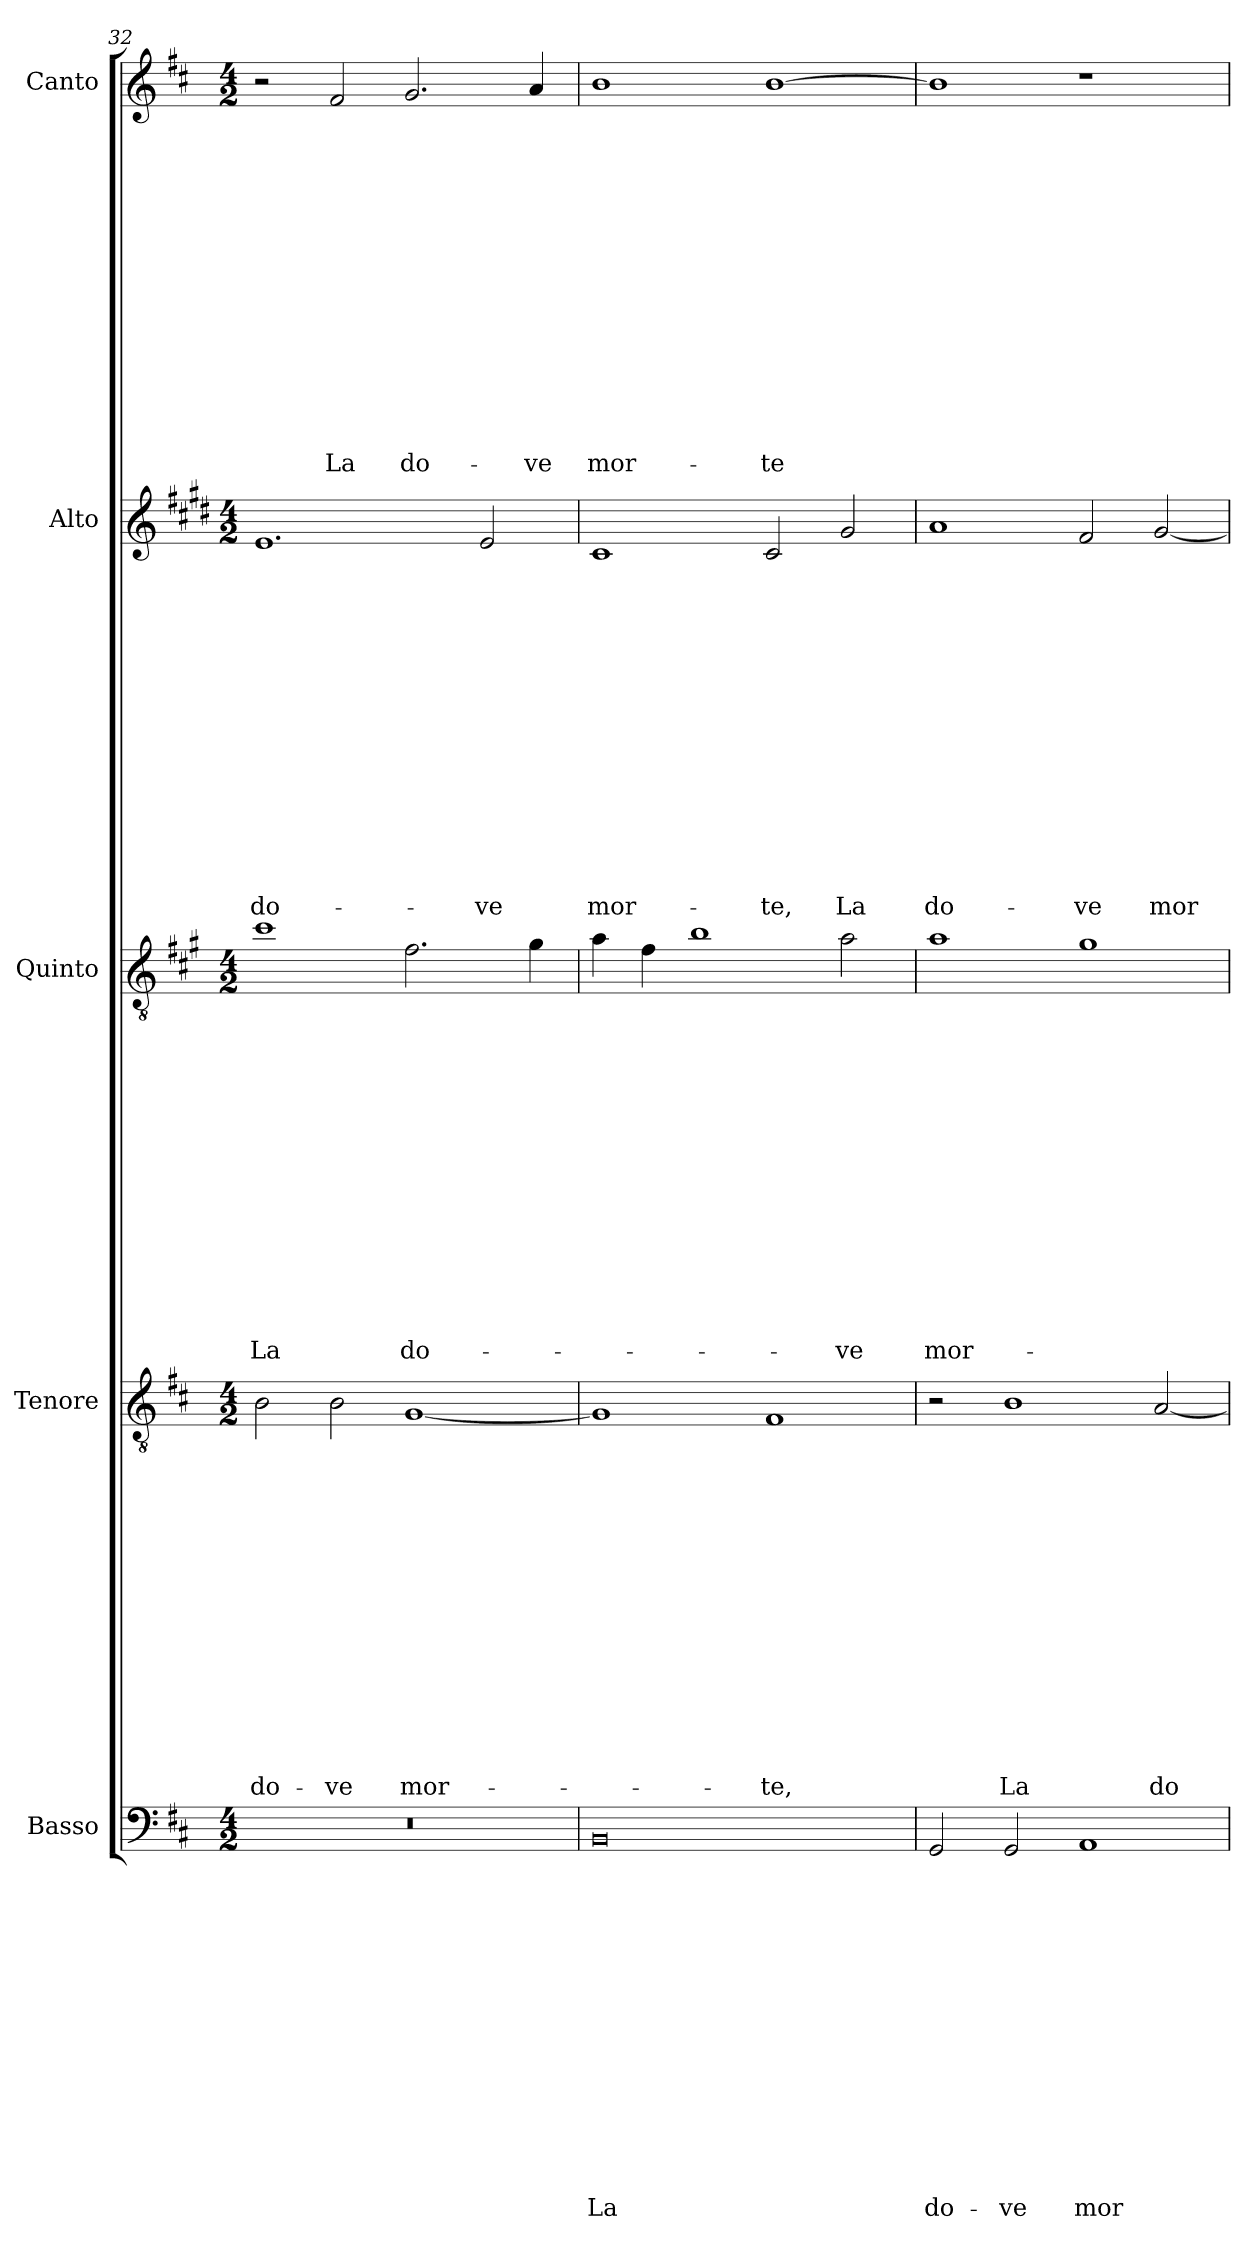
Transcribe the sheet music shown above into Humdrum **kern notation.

**kern	**text	**text	**text	**text	**text	**text	**text	**text	**text	**text	**text	**text	**text	**text	**text	**kern	**text	**text	**text	**text	**text	**text	**text	**text	**text	**text	**text	**text	**text	**text	**text	**kern	**text	**text	**text	**text	**text	**text	**text	**text	**text	**text	**text	**text	**text	**text	**text	**kern	**text	**text	**text	**text	**text	**text	**text	**text	**text	**text	**text	**text	**text	**text	**text	**kern	**text	**text	**text	**text	**text	**text	**text	**text	**text	**text	**text	**text	**text	**text	**text
*part5	*part5	*part5	*part5	*part5	*part5	*part5	*part5	*part5	*part5	*part5	*part5	*part5	*part5	*part5	*part5	*part4	*part4	*part4	*part4	*part4	*part4	*part4	*part4	*part4	*part4	*part4	*part4	*part4	*part4	*part4	*part4	*part3	*part3	*part3	*part3	*part3	*part3	*part3	*part3	*part3	*part3	*part3	*part3	*part3	*part3	*part3	*part3	*part2	*part2	*part2	*part2	*part2	*part2	*part2	*part2	*part2	*part2	*part2	*part2	*part2	*part2	*part2	*part2	*part1	*part1	*part1	*part1	*part1	*part1	*part1	*part1	*part1	*part1	*part1	*part1	*part1	*part1	*part1	*part1
*staff5	*staff5	*staff5	*staff5	*staff5	*staff5	*staff5	*staff5	*staff5	*staff5	*staff5	*staff5	*staff5	*staff5	*staff5	*staff5	*staff4	*staff4	*staff4	*staff4	*staff4	*staff4	*staff4	*staff4	*staff4	*staff4	*staff4	*staff4	*staff4	*staff4	*staff4	*staff4	*staff3	*staff3	*staff3	*staff3	*staff3	*staff3	*staff3	*staff3	*staff3	*staff3	*staff3	*staff3	*staff3	*staff3	*staff3	*staff3	*staff2	*staff2	*staff2	*staff2	*staff2	*staff2	*staff2	*staff2	*staff2	*staff2	*staff2	*staff2	*staff2	*staff2	*staff2	*staff2	*staff1	*staff1	*staff1	*staff1	*staff1	*staff1	*staff1	*staff1	*staff1	*staff1	*staff1	*staff1	*staff1	*staff1	*staff1	*staff1
*I"Basso	*	*	*	*	*	*	*	*	*	*	*	*	*	*	*	*I"Tenore	*	*	*	*	*	*	*	*	*	*	*	*	*	*	*	*I"Quinto	*	*	*	*	*	*	*	*	*	*	*	*	*	*	*	*I"Alto	*	*	*	*	*	*	*	*	*	*	*	*	*	*	*	*I"Canto	*	*	*	*	*	*	*	*	*	*	*	*	*	*	*
*I'B	*	*	*	*	*	*	*	*	*	*	*	*	*	*	*	*I'T	*	*	*	*	*	*	*	*	*	*	*	*	*	*	*	*	*	*	*	*	*	*	*	*	*	*	*	*	*	*	*	*I'A	*	*	*	*	*	*	*	*	*	*	*	*	*	*	*	*I'C	*	*	*	*	*	*	*	*	*	*	*	*	*	*	*
*clefF4	*	*	*	*	*	*	*	*	*	*	*	*	*	*	*	*clefGv2	*	*	*	*	*	*	*	*	*	*	*	*	*	*	*	*clefGv2	*	*	*	*	*	*	*	*	*	*	*	*	*	*	*	*clefG2	*	*	*	*	*	*	*	*	*	*	*	*	*	*	*	*clefG2	*	*	*	*	*	*	*	*	*	*	*	*	*	*	*
*	*	*	*	*	*	*	*	*	*	*	*	*	*	*	*	*	*	*	*	*	*	*	*	*	*	*	*	*	*	*	*	*ITrd4c7	*	*	*	*	*	*	*	*	*	*	*	*	*	*	*	*ITrd1c2	*	*	*	*	*	*	*	*	*	*	*	*	*	*	*	*	*	*	*	*	*	*	*	*	*	*	*	*	*	*	*
*k[f#c#]	*	*	*	*	*	*	*	*	*	*	*	*	*	*	*	*k[f#c#]	*	*	*	*	*	*	*	*	*	*	*	*	*	*	*	*k[f#c#]	*	*	*	*	*	*	*	*	*	*	*	*	*	*	*	*k[f#c#]	*	*	*	*	*	*	*	*	*	*	*	*	*	*	*	*k[f#c#]	*	*	*	*	*	*	*	*	*	*	*	*	*	*	*
*D:	*	*	*	*	*	*	*	*	*	*	*	*	*	*	*	*D:	*	*	*	*	*	*	*	*	*	*	*	*	*	*	*	*D:	*	*	*	*	*	*	*	*	*	*	*	*	*	*	*	*D:	*	*	*	*	*	*	*	*	*	*	*	*	*	*	*	*D:	*	*	*	*	*	*	*	*	*	*	*	*	*	*	*
*M4/2	*	*	*	*	*	*	*	*	*	*	*	*	*	*	*	*M4/2	*	*	*	*	*	*	*	*	*	*	*	*	*	*	*	*M4/2	*	*	*	*	*	*	*	*	*	*	*	*	*	*	*	*M4/2	*	*	*	*	*	*	*	*	*	*	*	*	*	*	*	*M4/2	*	*	*	*	*	*	*	*	*	*	*	*	*	*	*
=32	=32	=32	=32	=32	=32	=32	=32	=32	=32	=32	=32	=32	=32	=32	=32	=32	=32	=32	=32	=32	=32	=32	=32	=32	=32	=32	=32	=32	=32	=32	=32	=32	=32	=32	=32	=32	=32	=32	=32	=32	=32	=32	=32	=32	=32	=32	=32	=32	=32	=32	=32	=32	=32	=32	=32	=32	=32	=32	=32	=32	=32	=32	=32	=32	=32	=32	=32	=32	=32	=32	=32	=32	=32	=32	=32	=32	=32	=32	=32
!	!	!	!	!	!	!	!	!	!	!	!	!	!	!	!	!	!	!	!	!	!	!	!	!	!	!	!	!	!	!	!LO:LY:b	!	!	!	!	!	!	!	!	!	!	!	!	!	!	!	!LO:LY:b	!	!	!	!	!	!	!	!	!	!	!	!	!	!	!	!LO:LY:b	!	!	!	!	!	!	!	!	!	!	!	!	!	!	!	!
0r	.	.	.	.	.	.	.	.	.	.	.	.	.	.	.	2B\	.	.	.	.	.	.	.	.	.	.	.	.	.	.	do-	1f#	.	.	.	.	.	.	.	.	.	.	.	.	.	.	La	1.d	.	.	.	.	.	.	.	.	.	.	.	.	.	.	do-	2r	.	.	.	.	.	.	.	.	.	.	.	.	.	.	.
!	!	!	!	!	!	!	!	!	!	!	!	!	!	!	!	!	!	!	!	!	!	!	!	!	!	!	!	!	!	!	!LO:LY:b	!	!	!	!	!	!	!	!	!	!	!	!	!	!	!	!	!	!	!	!	!	!	!	!	!	!	!	!	!	!	!	!	!	!	!	!	!	!	!	!	!	!	!	!	!	!	!	!LO:LY:b
.	.	.	.	.	.	.	.	.	.	.	.	.	.	.	.	2B\	.	.	.	.	.	.	.	.	.	.	.	.	.	.	-ve	.	.	.	.	.	.	.	.	.	.	.	.	.	.	.	.	.	.	.	.	.	.	.	.	.	.	.	.	.	.	.	.	2f#/	.	.	.	.	.	.	.	.	.	.	.	.	.	.	La
!	!	!	!	!	!	!	!	!	!	!	!	!	!	!	!	!	!	!	!	!	!	!	!	!	!	!	!	!	!	!	!LO:LY:b	!	!	!	!	!	!	!	!	!	!	!	!	!	!	!	!LO:LY:b	!	!	!	!	!	!	!	!	!	!	!	!	!	!	!	!	!	!	!	!	!	!	!	!	!	!	!	!	!	!	!	!LO:LY:b
.	.	.	.	.	.	.	.	.	.	.	.	.	.	.	.	[1G	.	.	.	.	.	.	.	.	.	.	.	.	.	.	mor-	2.B\	.	.	.	.	.	.	.	.	.	.	.	.	.	.	do-	.	.	.	.	.	.	.	.	.	.	.	.	.	.	.	.	2.g/	.	.	.	.	.	.	.	.	.	.	.	.	.	.	do-
!	!	!	!	!	!	!	!	!	!	!	!	!	!	!	!	!	!	!	!	!	!	!	!	!	!	!	!	!	!	!	!	!	!	!	!	!	!	!	!	!	!	!	!	!	!	!	!	!	!	!	!	!	!	!	!	!	!	!	!	!	!	!	!LO:LY:b	!	!	!	!	!	!	!	!	!	!	!	!	!	!	!	!
.	.	.	.	.	.	.	.	.	.	.	.	.	.	.	.	.	.	.	.	.	.	.	.	.	.	.	.	.	.	.	.	.	.	.	.	.	.	.	.	.	.	.	.	.	.	.	.	2d/	.	.	.	.	.	.	.	.	.	.	.	.	.	.	-ve	.	.	.	.	.	.	.	.	.	.	.	.	.	.	.	.
!	!	!	!	!	!	!	!	!	!	!	!	!	!	!	!	!	!	!	!	!	!	!	!	!	!	!	!	!	!	!	!	!	!	!	!	!	!	!	!	!	!	!	!	!	!	!	!	!	!	!	!	!	!	!	!	!	!	!	!	!	!	!	!	!	!	!	!	!	!	!	!	!	!	!	!	!	!	!	!LO:LY:b
.	.	.	.	.	.	.	.	.	.	.	.	.	.	.	.	.	.	.	.	.	.	.	.	.	.	.	.	.	.	.	.	4c#\	.	.	.	.	.	.	.	.	.	.	.	.	.	.	.	.	.	.	.	.	.	.	.	.	.	.	.	.	.	.	.	4a/	.	.	.	.	.	.	.	.	.	.	.	.	.	.	-ve
!!LO:LB:g=z
=33	=33	=33	=33	=33	=33	=33	=33	=33	=33	=33	=33	=33	=33	=33	=33	=33	=33	=33	=33	=33	=33	=33	=33	=33	=33	=33	=33	=33	=33	=33	=33	=33	=33	=33	=33	=33	=33	=33	=33	=33	=33	=33	=33	=33	=33	=33	=33	=33	=33	=33	=33	=33	=33	=33	=33	=33	=33	=33	=33	=33	=33	=33	=33	=33	=33	=33	=33	=33	=33	=33	=33	=33	=33	=33	=33	=33	=33	=33	=33
!	!	!	!	!	!	!	!	!	!	!	!	!	!	!	!LO:LY:b	!	!	!	!	!	!	!	!	!	!	!	!	!	!	!	!	!	!	!	!	!	!	!	!	!	!	!	!	!	!	!	!	!	!	!	!	!	!	!	!	!	!	!	!	!	!	!	!LO:LY:b	!	!	!	!	!	!	!	!	!	!	!	!	!	!	!	!LO:LY:b
0BB	.	.	.	.	.	.	.	.	.	.	.	.	.	.	La	1G]	.	.	.	.	.	.	.	.	.	.	.	.	.	.	.	4d\	.	.	.	.	.	.	.	.	.	.	.	.	.	.	.	1B	.	.	.	.	.	.	.	.	.	.	.	.	.	.	mor-	1b	.	.	.	.	.	.	.	.	.	.	.	.	.	.	mor-
.	.	.	.	.	.	.	.	.	.	.	.	.	.	.	.	.	.	.	.	.	.	.	.	.	.	.	.	.	.	.	.	4B\	.	.	.	.	.	.	.	.	.	.	.	.	.	.	.	.	.	.	.	.	.	.	.	.	.	.	.	.	.	.	.	.	.	.	.	.	.	.	.	.	.	.	.	.	.	.	.
.	.	.	.	.	.	.	.	.	.	.	.	.	.	.	.	.	.	.	.	.	.	.	.	.	.	.	.	.	.	.	.	1e	.	.	.	.	.	.	.	.	.	.	.	.	.	.	.	.	.	.	.	.	.	.	.	.	.	.	.	.	.	.	.	.	.	.	.	.	.	.	.	.	.	.	.	.	.	.	.
!	!	!	!	!	!	!	!	!	!	!	!	!	!	!	!	!	!	!	!	!	!	!	!	!	!	!	!	!	!	!	!LO:LY:b	!	!	!	!	!	!	!	!	!	!	!	!	!	!	!	!	!	!	!	!	!	!	!	!	!	!	!	!	!	!	!	!LO:LY:b	!	!	!	!	!	!	!	!	!	!	!	!	!	!	!	!LO:LY:b
.	.	.	.	.	.	.	.	.	.	.	.	.	.	.	.	1F#	.	.	.	.	.	.	.	.	.	.	.	.	.	.	-te,	.	.	.	.	.	.	.	.	.	.	.	.	.	.	.	.	2B/	.	.	.	.	.	.	.	.	.	.	.	.	.	.	-te,	[1b	.	.	.	.	.	.	.	.	.	.	.	.	.	.	-te
!	!	!	!	!	!	!	!	!	!	!	!	!	!	!	!	!	!	!	!	!	!	!	!	!	!	!	!	!	!	!	!	!	!	!	!	!	!	!	!	!	!	!	!	!	!	!	!LO:LY:b	!	!	!	!	!	!	!	!	!	!	!	!	!	!	!	!LO:LY:b	!	!	!	!	!	!	!	!	!	!	!	!	!	!	!	!
.	.	.	.	.	.	.	.	.	.	.	.	.	.	.	.	.	.	.	.	.	.	.	.	.	.	.	.	.	.	.	.	2d\	.	.	.	.	.	.	.	.	.	.	.	.	.	.	-ve	2f#/	.	.	.	.	.	.	.	.	.	.	.	.	.	.	La	.	.	.	.	.	.	.	.	.	.	.	.	.	.	.	.
=34	=34	=34	=34	=34	=34	=34	=34	=34	=34	=34	=34	=34	=34	=34	=34	=34	=34	=34	=34	=34	=34	=34	=34	=34	=34	=34	=34	=34	=34	=34	=34	=34	=34	=34	=34	=34	=34	=34	=34	=34	=34	=34	=34	=34	=34	=34	=34	=34	=34	=34	=34	=34	=34	=34	=34	=34	=34	=34	=34	=34	=34	=34	=34	=34	=34	=34	=34	=34	=34	=34	=34	=34	=34	=34	=34	=34	=34	=34	=34
!	!	!	!	!	!	!	!	!	!	!	!	!	!	!	!LO:LY:b	!	!	!	!	!	!	!	!	!	!	!	!	!	!	!	!	!	!	!	!	!	!	!	!	!	!	!	!	!	!	!	!LO:LY:b	!	!	!	!	!	!	!	!	!	!	!	!	!	!	!	!LO:LY:b	!	!	!	!	!	!	!	!	!	!	!	!	!	!	!	!
2GG/	.	.	.	.	.	.	.	.	.	.	.	.	.	.	do-	2r	.	.	.	.	.	.	.	.	.	.	.	.	.	.	.	1d	.	.	.	.	.	.	.	.	.	.	.	.	.	.	mor-	1g	.	.	.	.	.	.	.	.	.	.	.	.	.	.	do-	1b]	.	.	.	.	.	.	.	.	.	.	.	.	.	.	.
!	!	!	!	!	!	!	!	!	!	!	!	!	!	!	!LO:LY:b	!	!	!	!	!	!	!	!	!	!	!	!	!	!	!	!LO:LY:b	!	!	!	!	!	!	!	!	!	!	!	!	!	!	!	!	!	!	!	!	!	!	!	!	!	!	!	!	!	!	!	!	!	!	!	!	!	!	!	!	!	!	!	!	!	!	!	!
2GG/	.	.	.	.	.	.	.	.	.	.	.	.	.	.	-ve	1B	.	.	.	.	.	.	.	.	.	.	.	.	.	.	La	.	.	.	.	.	.	.	.	.	.	.	.	.	.	.	.	.	.	.	.	.	.	.	.	.	.	.	.	.	.	.	.	.	.	.	.	.	.	.	.	.	.	.	.	.	.	.	.
!	!	!	!	!	!	!	!	!	!	!	!	!	!	!	!LO:LY:b	!	!	!	!	!	!	!	!	!	!	!	!	!	!	!	!	!	!	!	!	!	!	!	!	!	!	!	!	!	!	!	!	!	!	!	!	!	!	!	!	!	!	!	!	!	!	!	!LO:LY:b	!	!	!	!	!	!	!	!	!	!	!	!	!	!	!	!
1AA	.	.	.	.	.	.	.	.	.	.	.	.	.	.	mor-	.	.	.	.	.	.	.	.	.	.	.	.	.	.	.	.	1c#	.	.	.	.	.	.	.	.	.	.	.	.	.	.	.	2e/	.	.	.	.	.	.	.	.	.	.	.	.	.	.	-ve	1r	.	.	.	.	.	.	.	.	.	.	.	.	.	.	.
!	!	!	!	!	!	!	!	!	!	!	!	!	!	!	!	!	!	!	!	!	!	!	!	!	!	!	!	!	!	!	!LO:LY:b	!	!	!	!	!	!	!	!	!	!	!	!	!	!	!	!	!	!	!	!	!	!	!	!	!	!	!	!	!	!	!	!LO:LY:b	!	!	!	!	!	!	!	!	!	!	!	!	!	!	!	!
.	.	.	.	.	.	.	.	.	.	.	.	.	.	.	.	[2A/	.	.	.	.	.	.	.	.	.	.	.	.	.	.	do-	.	.	.	.	.	.	.	.	.	.	.	.	.	.	.	.	[2f#/	.	.	.	.	.	.	.	.	.	.	.	.	.	.	mor-	.	.	.	.	.	.	.	.	.	.	.	.	.	.	.	.
=	=	=	=	=	=	=	=	=	=	=	=	=	=	=	=	=	=	=	=	=	=	=	=	=	=	=	=	=	=	=	=	=	=	=	=	=	=	=	=	=	=	=	=	=	=	=	=	=	=	=	=	=	=	=	=	=	=	=	=	=	=	=	=	=	=	=	=	=	=	=	=	=	=	=	=	=	=	=	=
*-	*-	*-	*-	*-	*-	*-	*-	*-	*-	*-	*-	*-	*-	*-	*-	*-	*-	*-	*-	*-	*-	*-	*-	*-	*-	*-	*-	*-	*-	*-	*-	*-	*-	*-	*-	*-	*-	*-	*-	*-	*-	*-	*-	*-	*-	*-	*-	*-	*-	*-	*-	*-	*-	*-	*-	*-	*-	*-	*-	*-	*-	*-	*-	*-	*-	*-	*-	*-	*-	*-	*-	*-	*-	*-	*-	*-	*-	*-	*-
